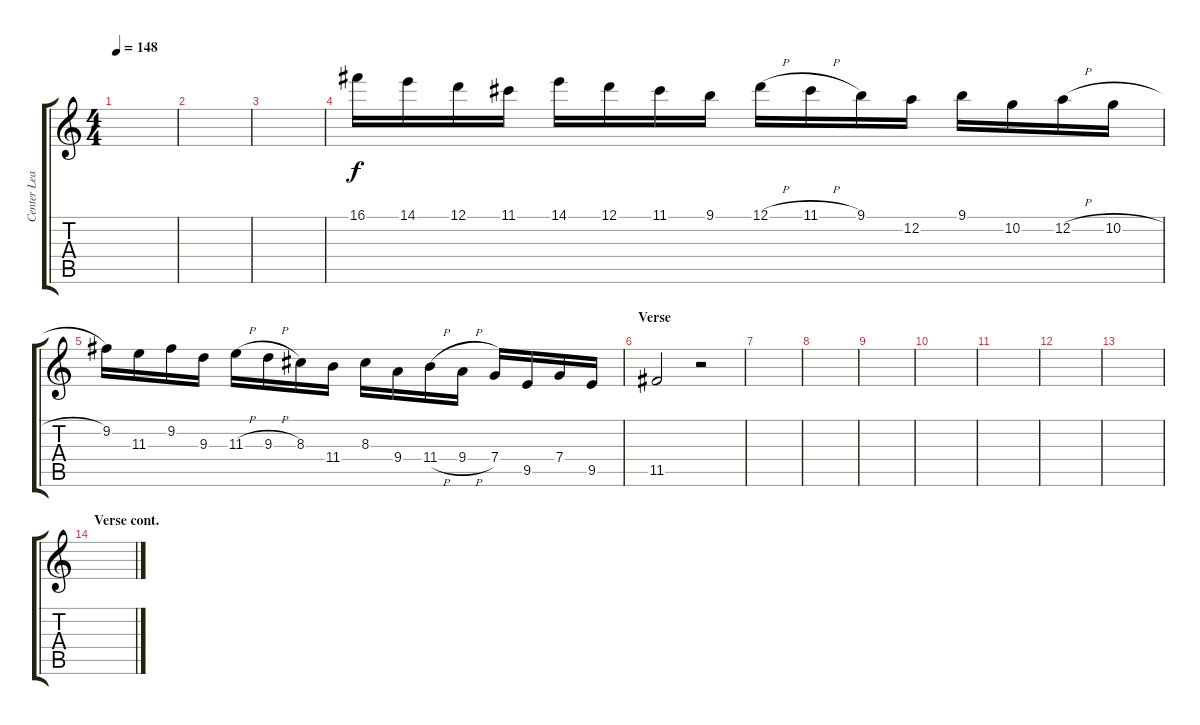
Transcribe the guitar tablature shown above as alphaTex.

\track ("Center Lead 2" "Center Lea") {instrument distortionguitar}
\staff {score tabs}
\tuning (D4 A3 F3 C3 G2 C2) {hide}
\ts (4 4)
\tempo 148
\clef g2
\ks c
|
|
|
16.1.16 14.1.16 12.1.16 11.1.16 14.1.16 12.1.16 11.1.16 9.1.16 12.1{h}.16 11.1{h}.16 9.1.16 12.2.16 9.1.16 10.2.16 12.2{h}.16 10.2{h}.16 |
9.2.16 11.3.16 9.2.16 9.3.16 11.3{h}.16 9.3{h}.16 8.3.16 11.4.16 8.3.16 9.4.16 11.4{h}.16 9.4{h}.16 7.4.16 9.5.16 7.4.16 9.5.16 |
\section ("" "Verse")
11.5.2 r.2 |
|
|
|
|
|
|
|
\section ("" "Verse cont.")
